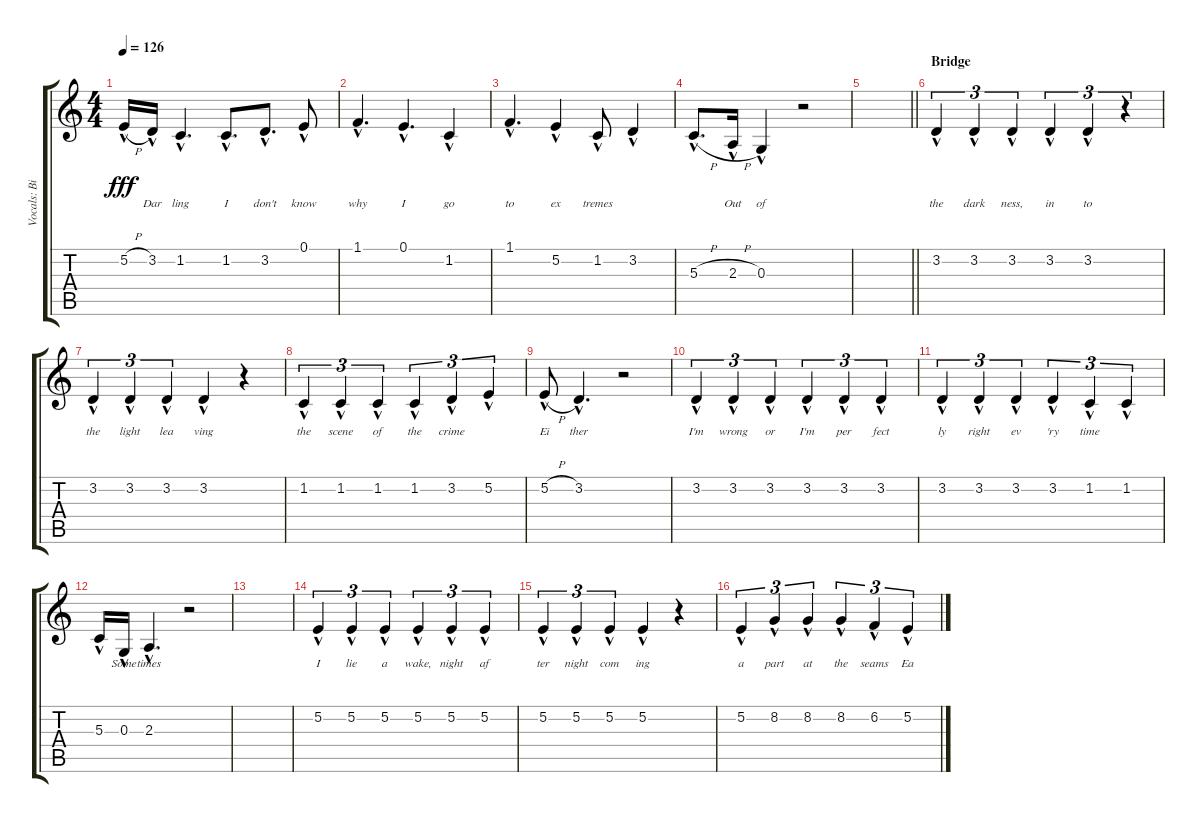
\track ("Vocals: Billy" "Vocals: Bi") {instrument lead2sawtooth}
\staff {score tabs}
\tuning (E4 B3 G3 D3 A2 E2) {hide}
\ts (4 4)
\tempo 126
\clef g2
\ks c
5.2{h hac}.16{lyrics (0 "") lyrics (1 "") lyrics (2 "") lyrics (3 "") lyrics (4 "") dy fff} 3.2{hac}.16{lyrics (0 "Dar") lyrics (1 "") lyrics (2 "") lyrics (3 "") lyrics (4 "")} 1.2{hac}.4{d lyrics (0 "ling") lyrics (1 "") lyrics (2 "") lyrics (3 "") lyrics (4 "")} 1.2{hac}.8{d lyrics (0 "I") lyrics (1 "") lyrics (2 "") lyrics (3 "") lyrics (4 "")} 3.2{hac}.8{d lyrics (0 "don't") lyrics (1 "") lyrics (2 "") lyrics (3 "") lyrics (4 "")} 0.1{hac}.8{lyrics (0 "know") lyrics (1 "") lyrics (2 "") lyrics (3 "") lyrics (4 "")} |
1.1{hac}.4{d lyrics (0 "why") lyrics (1 "") lyrics (2 "") lyrics (3 "") lyrics (4 "")} 0.1{hac}.4{d lyrics (0 "I") lyrics (1 "") lyrics (2 "") lyrics (3 "") lyrics (4 "")} 1.2{hac}.4{lyrics (0 "go") lyrics (1 "") lyrics (2 "") lyrics (3 "") lyrics (4 "")} |
1.1{hac}.4{d lyrics (0 "to") lyrics (1 "") lyrics (2 "") lyrics (3 "") lyrics (4 "")} 5.2{hac}.4{lyrics (0 "ex") lyrics (1 "") lyrics (2 "") lyrics (3 "") lyrics (4 "")} 1.2{hac}.8{lyrics (0 "tremes") lyrics (1 "") lyrics (2 "") lyrics (3 "") lyrics (4 "")} 3.2{hac}.4{lyrics (0 "") lyrics (1 "") lyrics (2 "") lyrics (3 "") lyrics (4 "")} |
5.3{h hac}.8{d lyrics (0 "") lyrics (1 "") lyrics (2 "") lyrics (3 "") lyrics (4 "")} 2.3{h hac}.16{lyrics (0 "Out") lyrics (1 "") lyrics (2 "") lyrics (3 "") lyrics (4 "")} 0.3{hac}.4{lyrics (0 "of") lyrics (1 "") lyrics (2 "") lyrics (3 "") lyrics (4 "")} r.2 |
\barLineRight lightlight
|
\section ("" "Bridge")
3.2{hac}.4{tu (3 2) lyrics (0 "the") lyrics (1 "") lyrics (2 "") lyrics (3 "") lyrics (4 "")} 3.2{hac}.4{tu (3 2) lyrics (0 "dark") lyrics (1 "") lyrics (2 "") lyrics (3 "") lyrics (4 "")} 3.2{hac}.4{tu (3 2) lyrics (0 "ness,") lyrics (1 "") lyrics (2 "") lyrics (3 "") lyrics (4 "")} 3.2{hac}.4{tu (3 2) lyrics (0 "in") lyrics (1 "") lyrics (2 "") lyrics (3 "") lyrics (4 "")} 3.2{hac}.4{tu (3 2) lyrics (0 "to") lyrics (1 "") lyrics (2 "") lyrics (3 "") lyrics (4 "")} r.4{tu (3 2)} |
3.2{hac}.4{tu (3 2) lyrics (0 "the") lyrics (1 "") lyrics (2 "") lyrics (3 "") lyrics (4 "")} 3.2{hac}.4{tu (3 2) lyrics (0 "light") lyrics (1 "") lyrics (2 "") lyrics (3 "") lyrics (4 "")} 3.2{hac}.4{tu (3 2) lyrics (0 "lea") lyrics (1 "") lyrics (2 "") lyrics (3 "") lyrics (4 "")} 3.2{hac}.4{lyrics (0 "ving") lyrics (1 "") lyrics (2 "") lyrics (3 "") lyrics (4 "")} r.4 |
1.2{hac}.4{tu (3 2) lyrics (0 "the") lyrics (1 "") lyrics (2 "") lyrics (3 "") lyrics (4 "")} 1.2{hac}.4{tu (3 2) lyrics (0 "scene") lyrics (1 "") lyrics (2 "") lyrics (3 "") lyrics (4 "")} 1.2{hac}.4{tu (3 2) lyrics (0 "of") lyrics (1 "") lyrics (2 "") lyrics (3 "") lyrics (4 "")} 1.2{hac}.4{tu (3 2) lyrics (0 "the") lyrics (1 "") lyrics (2 "") lyrics (3 "") lyrics (4 "")} 3.2{hac}.4{tu (3 2) lyrics (0 "crime") lyrics (1 "") lyrics (2 "") lyrics (3 "") lyrics (4 "")} 5.2{hac}.4{tu (3 2) lyrics (0 "") lyrics (1 "") lyrics (2 "") lyrics (3 "") lyrics (4 "")} |
5.2{h hac}.8{lyrics (0 "Ei") lyrics (1 "") lyrics (2 "") lyrics (3 "") lyrics (4 "")} 3.2{hac}.4{d lyrics (0 "ther") lyrics (1 "") lyrics (2 "") lyrics (3 "") lyrics (4 "")} r.2 |
3.2{hac}.4{tu (3 2) lyrics (0 "I'm") lyrics (1 "") lyrics (2 "") lyrics (3 "") lyrics (4 "")} 3.2{hac}.4{tu (3 2) lyrics (0 "wrong") lyrics (1 "") lyrics (2 "") lyrics (3 "") lyrics (4 "")} 3.2{hac}.4{tu (3 2) lyrics (0 "or") lyrics (1 "") lyrics (2 "") lyrics (3 "") lyrics (4 "")} 3.2{hac}.4{tu (3 2) lyrics (0 "I'm") lyrics (1 "") lyrics (2 "") lyrics (3 "") lyrics (4 "")} 3.2{hac}.4{tu (3 2) lyrics (0 "per") lyrics (1 "") lyrics (2 "") lyrics (3 "") lyrics (4 "")} 3.2{hac}.4{tu (3 2) lyrics (0 "fect") lyrics (1 "") lyrics (2 "") lyrics (3 "") lyrics (4 "")} |
3.2{hac}.4{tu (3 2) lyrics (0 "ly") lyrics (1 "") lyrics (2 "") lyrics (3 "") lyrics (4 "")} 3.2{hac}.4{tu (3 2) lyrics (0 "right") lyrics (1 "") lyrics (2 "") lyrics (3 "") lyrics (4 "")} 3.2{hac}.4{tu (3 2) lyrics (0 "ev") lyrics (1 "") lyrics (2 "") lyrics (3 "") lyrics (4 "")} 3.2{hac}.4{tu (3 2) lyrics (0 "'ry") lyrics (1 "") lyrics (2 "") lyrics (3 "") lyrics (4 "")} 1.2{hac}.4{tu (3 2) lyrics (0 "time") lyrics (1 "") lyrics (2 "") lyrics (3 "") lyrics (4 "")} 1.2{hac}.4{tu (3 2) lyrics (0 "") lyrics (1 "") lyrics (2 "") lyrics (3 "") lyrics (4 "")} |
5.3{hac}.16{lyrics (0 "") lyrics (1 "") lyrics (2 "") lyrics (3 "") lyrics (4 "")} 0.3{hac}.16{lyrics (0 "Some") lyrics (1 "") lyrics (2 "") lyrics (3 "") lyrics (4 "")} 2.3{hac}.4{d lyrics (0 "times") lyrics (1 "") lyrics (2 "") lyrics (3 "") lyrics (4 "")} r.2 |
|
5.2{hac}.4{tu (3 2) lyrics (0 "I") lyrics (1 "") lyrics (2 "") lyrics (3 "") lyrics (4 "")} 5.2{hac}.4{tu (3 2) lyrics (0 "lie") lyrics (1 "") lyrics (2 "") lyrics (3 "") lyrics (4 "")} 5.2{hac}.4{tu (3 2) lyrics (0 "a") lyrics (1 "") lyrics (2 "") lyrics (3 "") lyrics (4 "")} 5.2{hac}.4{tu (3 2) lyrics (0 "wake,") lyrics (1 "") lyrics (2 "") lyrics (3 "") lyrics (4 "")} 5.2{hac}.4{tu (3 2) lyrics (0 "night") lyrics (1 "") lyrics (2 "") lyrics (3 "") lyrics (4 "")} 5.2{hac}.4{tu (3 2) lyrics (0 "af") lyrics (1 "") lyrics (2 "") lyrics (3 "") lyrics (4 "")} |
5.2{hac}.4{tu (3 2) lyrics (0 "ter") lyrics (1 "") lyrics (2 "") lyrics (3 "") lyrics (4 "")} 5.2{hac}.4{tu (3 2) lyrics (0 "night") lyrics (1 "") lyrics (2 "") lyrics (3 "") lyrics (4 "")} 5.2{hac}.4{tu (3 2) lyrics (0 "com") lyrics (1 "") lyrics (2 "") lyrics (3 "") lyrics (4 "")} 5.2{hac}.4{lyrics (0 "ing") lyrics (1 "") lyrics (2 "") lyrics (3 "") lyrics (4 "")} r.4 |
5.2{hac}.4{tu (3 2) lyrics (0 "a") lyrics (1 "") lyrics (2 "") lyrics (3 "") lyrics (4 "")} 8.2{hac}.4{tu (3 2) lyrics (0 "part") lyrics (1 "") lyrics (2 "") lyrics (3 "") lyrics (4 "")} 8.2{hac}.4{tu (3 2) lyrics (0 "at") lyrics (1 "") lyrics (2 "") lyrics (3 "") lyrics (4 "")} 8.2{hac}.4{tu (3 2) lyrics (0 "the") lyrics (1 "") lyrics (2 "") lyrics (3 "") lyrics (4 "")} 6.2{hac}.4{tu (3 2) lyrics (0 "seams") lyrics (1 "") lyrics (2 "") lyrics (3 "") lyrics (4 "")} 5.2{hac}.4{tu (3 2) lyrics (0 "Ea") lyrics (1 "") lyrics (2 "") lyrics (3 "") lyrics (4 "")}
